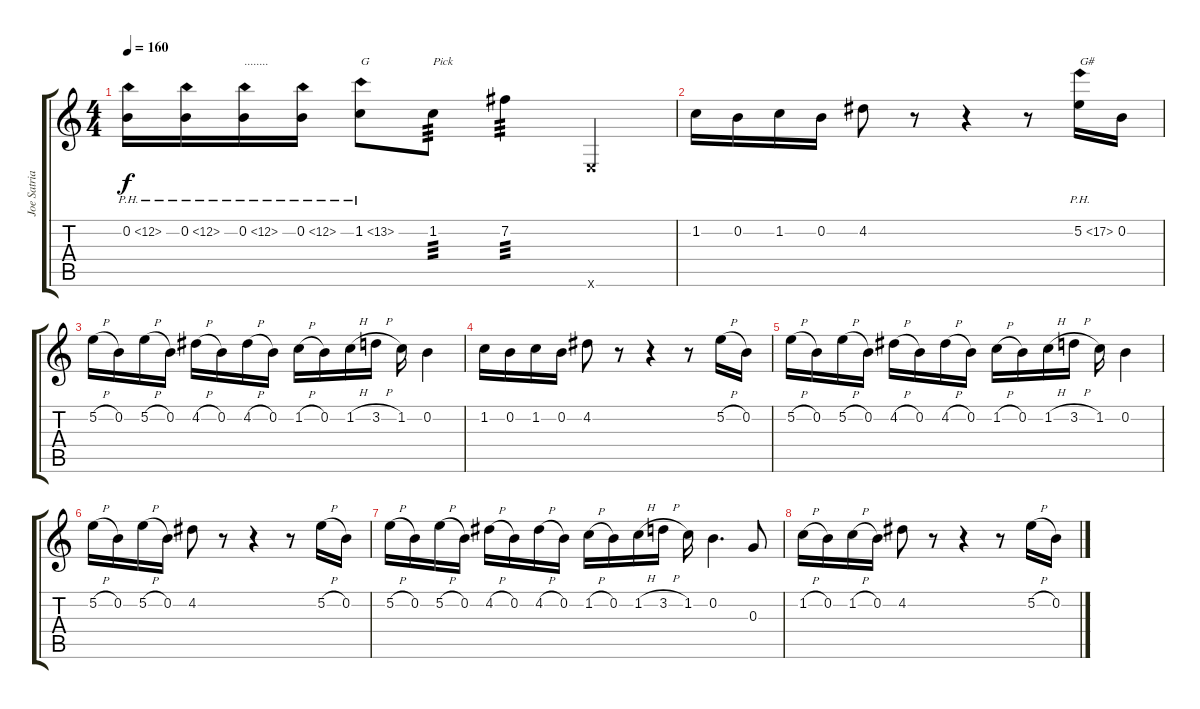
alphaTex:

\track ("Joe Satriani" "Joe Satria") {instrument distortionguitar}
\staff {score tabs}
\tuning (E4 B3 G3 D3 A2 E2) {hide}
\ts (4 4)
\tempo 160
\clef g2
\ks c
0.2{ph 12}.16{dy f} 0.2{ph 12}.16 0.2{ph 12}.16{txt "........"} 0.2{ph 12}.16 1.2{ph 12}.8{txt "G"} 1.2.8{txt "Pick" tp 3} 7.2.4{tp 3} 0.6{x}.4 |
1.2.16 0.2.16 1.2.16 0.2.16 4.2.8 r.8 r.4 r.8 5.2{ph 12}.16{txt "G#"} 0.2.16 |
5.2{h}.16 0.2.16 5.2{h}.16 0.2.16 4.2{h}.16 0.2.16 4.2{h}.16 0.2.16 1.2{h}.16 0.2.16 1.2{h}.16 3.2{h}.16 1.2.16 0.2.4 |
1.2.16 0.2.16 1.2.16 0.2.16 4.2.8 r.8 r.4 r.8 5.2{h}.16 0.2.16 |
5.2{h}.16 0.2.16 5.2{h}.16 0.2.16 4.2{h}.16 0.2.16 4.2{h}.16 0.2.16 1.2{h}.16 0.2.16 1.2{h}.16 3.2{h}.16 1.2.16 0.2.4 |
5.2{h}.16 0.2.16 5.2{h}.16 0.2.16 4.2.8 r.8 r.4 r.8 5.2{h}.16 0.2.16 |
5.2{h}.16 0.2.16 5.2{h}.16 0.2.16 4.2{h}.16 0.2.16 4.2{h}.16 0.2.16 1.2{h}.16 0.2.16 1.2{h}.16 3.2{h}.16 1.2.16 0.2.4{d} 0.3.8 |
1.2{h}.16 0.2.16 1.2{h}.16 0.2.16 4.2.8 r.8 r.4 r.8 5.2{h}.16 0.2.16
